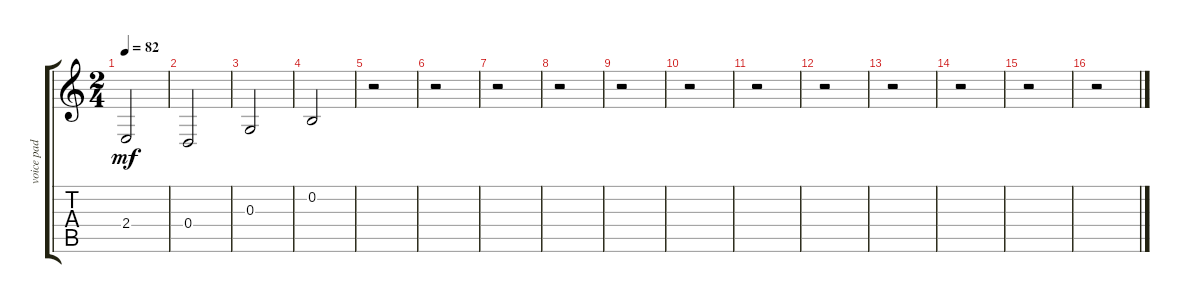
\track ("voice pad" "voice pad") {instrument pad7halo}
\staff {score tabs}
\tuning (E4 B3 G3 D3 A2 E2) {hide}
\ts (2 4)
\tempo 82
\clef g2
\ks c
2.4.2{dy mf} |
0.4.2 |
0.3.2 |
0.2.2 |
r.2 |
r.2 |
r.2 |
r.2 |
r.2 |
r.2 |
r.2 |
r.2 |
r.2 |
r.2 |
r.2 |
r.2
